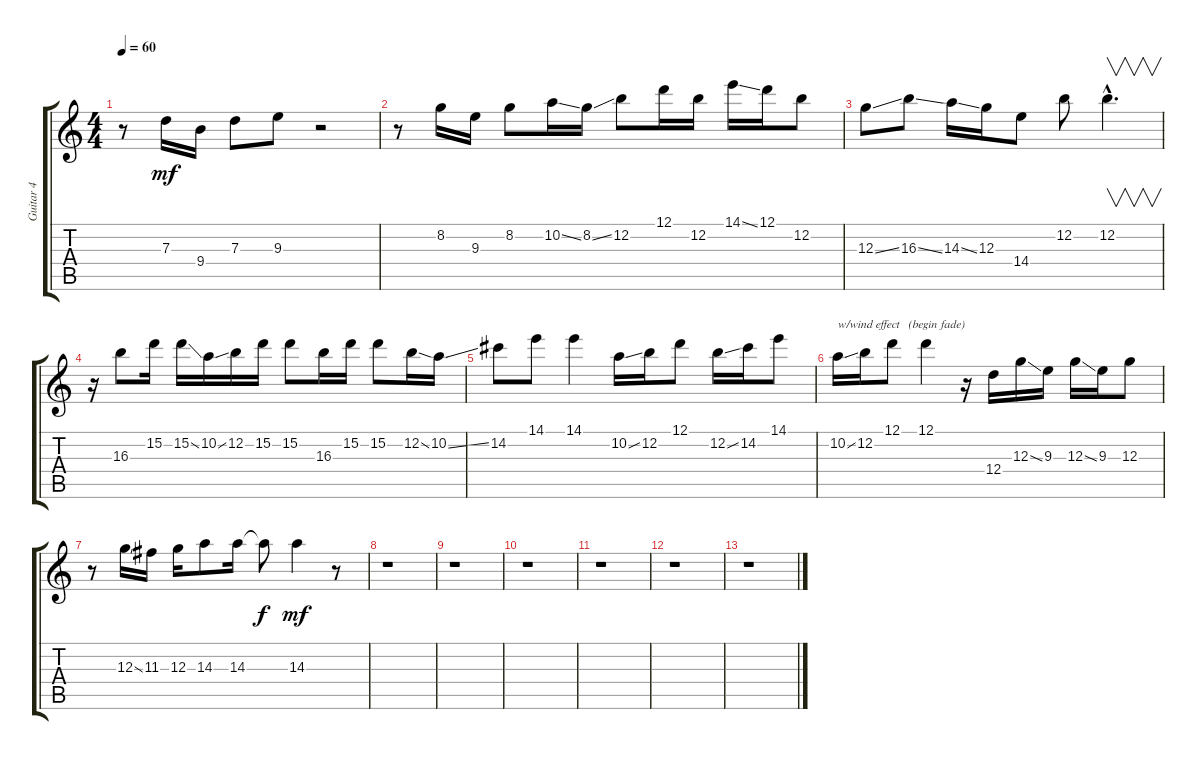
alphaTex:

\track ("Guitar 4" "Guitar 4") {instrument acousticguitarsteel}
\staff {score tabs}
\tuning (D4 B3 G3 D3 G2 D2) {hide}
\ts (4 4)
\tempo 60
\clef g2
\ks c
r.8{dy mf} 7.3.16 9.4.16 7.3.8 9.3.8 r.2 |
r.8 8.2.16 9.3.16 8.2.8 10.2{ss}.16 8.2{ss}.16 12.2.8 12.1.16 12.2.16 14.1{ss}.16 12.1.16 12.2.8 |
12.3{ss}.8 16.3{ss}.8 14.3{ss}.16 12.3.16 14.4.8 12.2.8 12.2{hac}.4{v d} |
r.16 16.3.8 15.2.16 15.2{ss}.16 10.2{ss}.16 12.2.16 15.2.16 15.2.8 16.3.16 15.2.16 15.2.8 12.2{ss}.16 10.2{ss}.16 |
14.2.8 14.1.8 14.1.4 10.2{ss}.16 12.2.16 12.1.8 12.2{ss}.16 14.2.16 14.1.8 |
10.2{ss}.16{txt "w/wind effect   (begin fade)"} 12.2.16 12.1.8 12.1.4 r.16 12.4.16 12.3{ss}.16 9.3.16 12.3{ss}.16 9.3.16 12.3.8 |
r.8 12.3{ss}.16 11.3.16 12.3.16 14.3.8 14.3.16 14.3{t}.8{dy f} 14.3.4{dy mf} r.8 |
r.1 |
r.1 |
r.1 |
r.1 |
r.1 |
r.1
